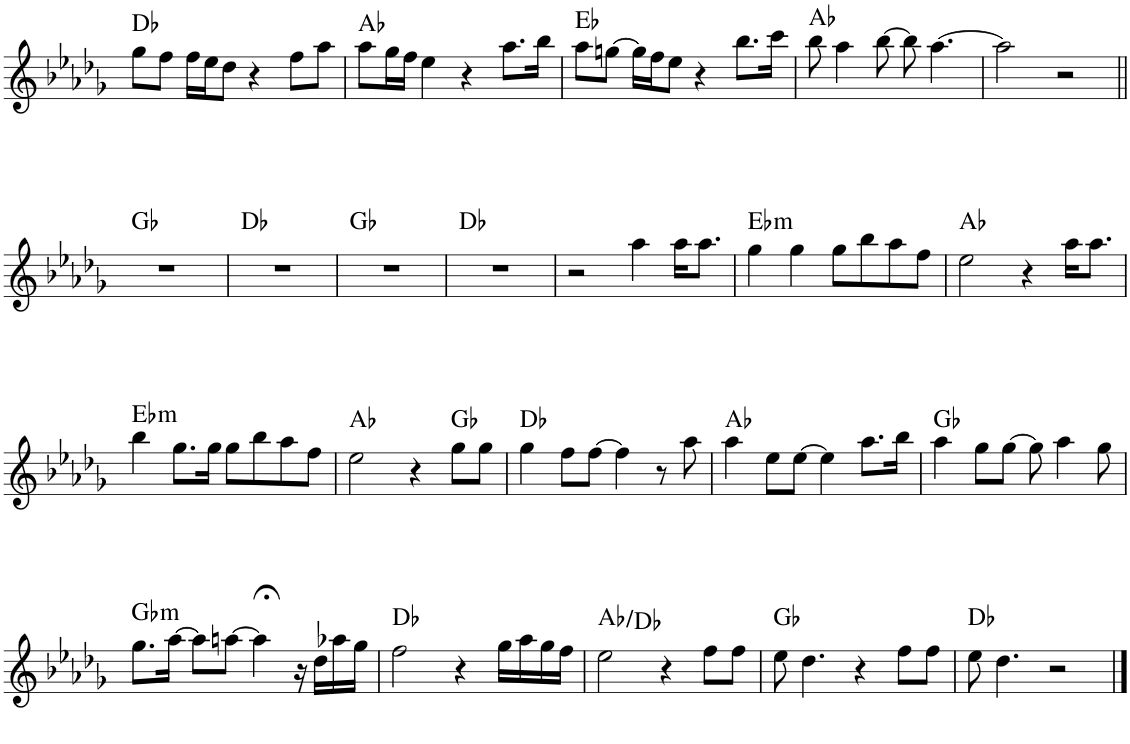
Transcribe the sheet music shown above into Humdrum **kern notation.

**kern	**harte
*part1	*part1
*staff1	*
*I"Piano	*
*I'Pno.	*
!!LO:PB:g=z
*clefG2	*
*k[b-e-a-d-g-]	*
*M4/4	*
=37	=37
8gg-\L	Db:maj
8ff\J	.
16ff\LL	.
16ee-\J	.
8dd-\J	.
4r	.
8ff\L	.
8aa-\J	.
=38	=38
8aa-\L	Ab:maj
16gg-\L	.
16ff\JJ	.
4ee-\	.
4r	.
8.aa-\L	.
16bb-\Jk	.
=39	=39
8aa-\L	Eb:maj
[8ggn\J	.
16gg\LL]	.
16ff\J	.
8ee-\J	.
4r	.
8.bb-\L	.
16ccc\Jk	.
=40	=40
8bb-\	Ab:maj
4aa-\	.
[8bb-\	.
8bb-\]	.
[4.aa-\	.
=41	=41
2aa-\]	.
2r	.
!!LO:LB:g=z
=42||	=42||
1r	Gb:maj
=43	=43
1r	Db:maj
=44	=44
1r	Gb:maj
=45	=45
1r	Db:maj
=46	=46
2r	.
4aa-\	.
16aa-\KL	.
8.aa-\J	.
=47	=47
!	!LO:H:kt=m
4gg-\	Eb:min
4gg-\	.
8gg-\L	.
8bb-\	.
8aa-\	.
8ff\J	.
=48	=48
2ee-\	Ab:maj
4r	.
16aa-\KL	.
8.aa-\J	.
!!LO:LB:g=z
=49	=49
!	!LO:H:kt=m
4bb-\	Eb:min
8.gg-\L	.
16gg-\Jk	.
8gg-\L	.
8bb-\	.
8aa-\	.
8ff\J	.
=50	=50
2ee-\	Ab:maj
4r	.
8gg-\L	Gb:maj
8gg-\J	.
=51	=51
4gg-\	Db:maj
8ff\L	.
[8ff\J	.
4ff\]	.
8r	.
8aa-\	.
=52	=52
4aa-\	Ab:maj
8ee-\L	.
[8ee-\J	.
4ee-\]	.
8.aa-\L	.
16bb-\Jk	.
=53	=53
4aa-\	Gb:maj
8gg-\L	.
[8gg-\J	.
8gg-\]	.
4aa-\	.
8gg-\	.
!!LO:LB:g=z
=54	=54
!	!LO:H:kt=m
8.gg-\L	Gb:min
[16aa-\Jk	.
8aa-\L]	.
[8aan\J	.
4aa;<\]	.
16r	.
16dd-\LL	.
16aa-X\	.
16gg-\JJ	.
=55	=55
2ff\	Db:maj
4r	.
16gg-\LL	.
16aa-\	.
16gg-\	.
16ff\JJ	.
=56	=56
2ee-\	Ab:maj/4
4r	.
8ff\L	.
8ff\J	.
=57	=57
8ee-\	Gb:maj
4.dd-\	.
4r	.
8ff\L	.
8ff\J	.
=58	=58
8ee-\	Db:maj
4.dd-\	.
2r	.
==	==
*-	*-
